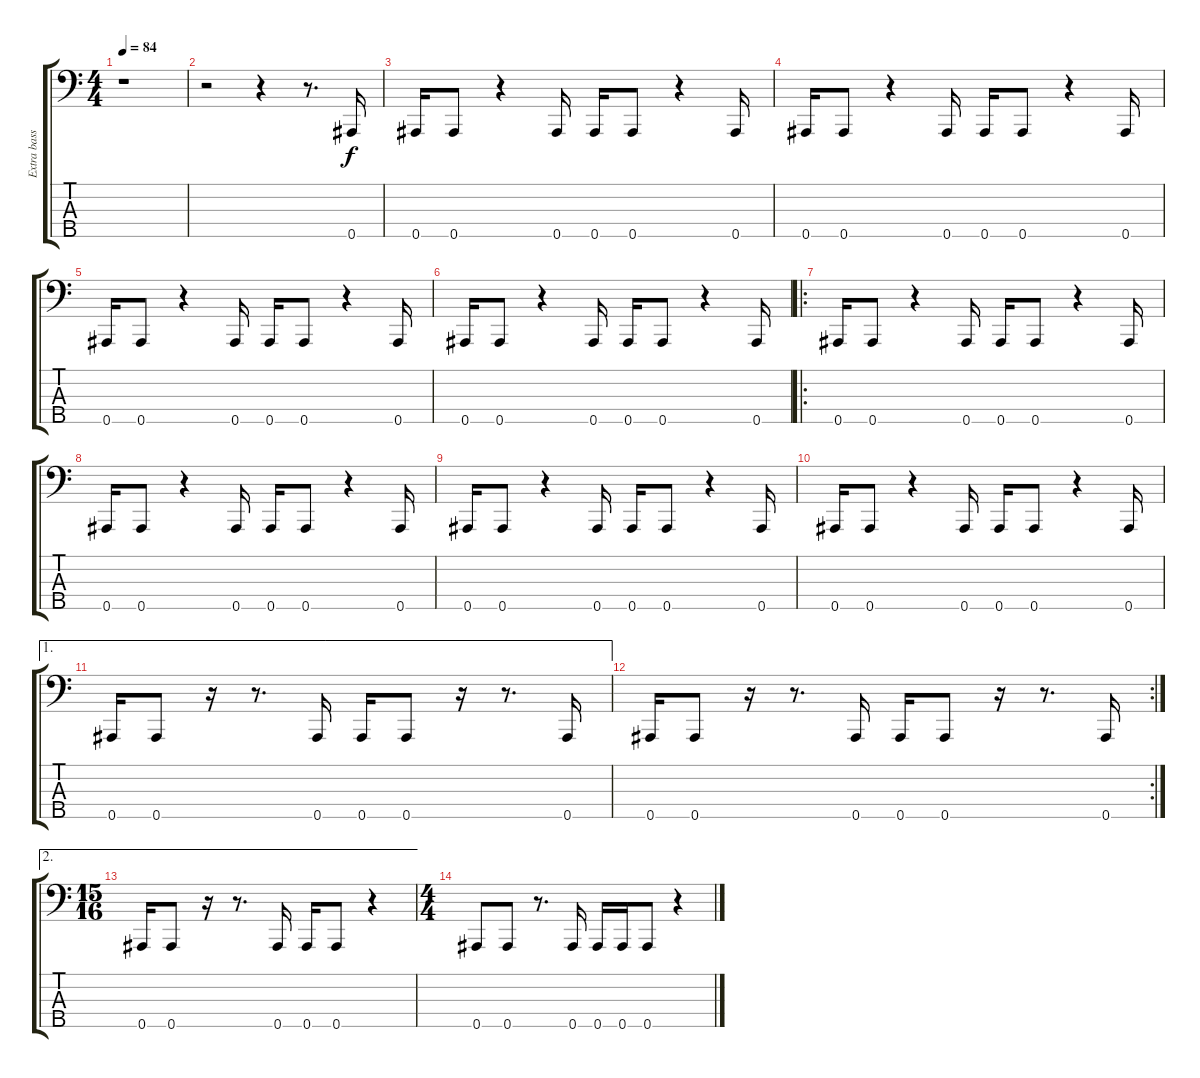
\track ("Extra bass" "Extra bass") {instrument electricbassfinger}
\staff {score tabs}
\tuning (Gb2 Db2 Ab1 Eb1 Bb0) {hide}
\ts (4 4)
\tempo 84
\clef f4
\ks c
r.1{dy f instrument electricbassfinger} |
r.2 r.4 r.8{d} 0.5.16 |
0.5.16 0.5.8 r.4 0.5.16 0.5.16 0.5.8 r.4 0.5.16 |
0.5.16 0.5.8 r.4 0.5.16 0.5.16 0.5.8 r.4 0.5.16 |
0.5.16 0.5.8 r.4 0.5.16 0.5.16 0.5.8 r.4 0.5.16 |
0.5.16 0.5.8 r.4 0.5.16 0.5.16 0.5.8 r.4 0.5.16 |
\ro
0.5.16 0.5.8 r.4 0.5.16 0.5.16 0.5.8 r.4 0.5.16 |
0.5.16 0.5.8 r.4 0.5.16 0.5.16 0.5.8 r.4 0.5.16 |
0.5.16 0.5.8 r.4 0.5.16 0.5.16 0.5.8 r.4 0.5.16 |
0.5.16 0.5.8 r.4 0.5.16 0.5.16 0.5.8 r.4 0.5.16 |
\ae 1
0.5.16 0.5.8 r.16 r.8{d} 0.5.16 0.5.16 0.5.8 r.16 r.8{d} 0.5.16 |
\rc 2
0.5.16 0.5.8 r.16 r.8{d} 0.5.16 0.5.16 0.5.8 r.16 r.8{d} 0.5.16 |
\ae 2
\ts (15 16)
0.5.16 0.5.8 r.16 r.8{d} 0.5.16 0.5.16 0.5.8 r.4 |
\ts (4 4)
0.5.8 0.5.8 r.8{d} 0.5.16 0.5.16 0.5.16 0.5.8 r.4
